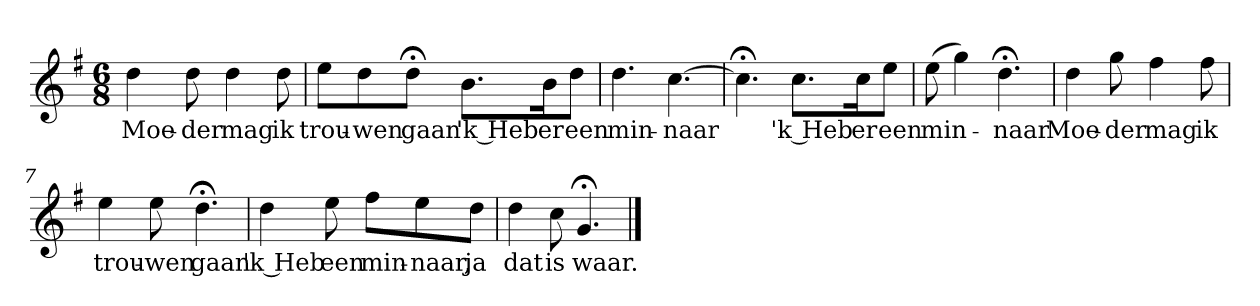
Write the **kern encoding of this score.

**kern	**text
*part1	*part1
*staff1	*staff1
*k[f#]	*
*G:	*
*M6/8	*
*MM120	*
=1	=1
4dd	Moe-
8dd	-der
4dd	mag
8dd	ik
=2	=2
8eeL	trou-
8dd	-wen
8dd;<J	gaan
8.bL	'k Heb
16bK	er
8ddJ	een
=3	=3
4.dd	min-
[4.cc	-naar
=4	=4
4.cc;<]	.
8.ccL	'k Heb
16ccK	er
8eeJ	een
=5	=5
(8ee	min-
4gg)	.
4.dd;<	-naar
=6	=6
4dd	Moe-
8gg	-der
4ff#	mag
8ff#	ik
=7	=7
4ee	trou-
8ee	-wen
4.dd;<	gaan
=8	=8
4dd	'k Heb
8ee	een
8ff#L	min-
8ee	-naar,
8ddJ	ja
=9	=9
4dd	dat
8cc	is
4.g;<	waar.
==	==
*-	*-
